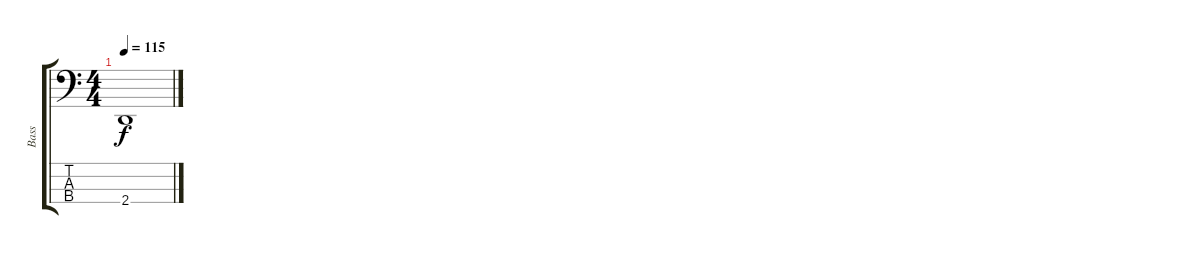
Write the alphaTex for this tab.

\track ("Bass" "Bass") {instrument slapbass2}
\staff {score tabs}
\tuning (F2 C2 G1 C1) {hide}
\ts (4 4)
\tempo 115
\clef f4
\ks c
2.4.1{dy f}
